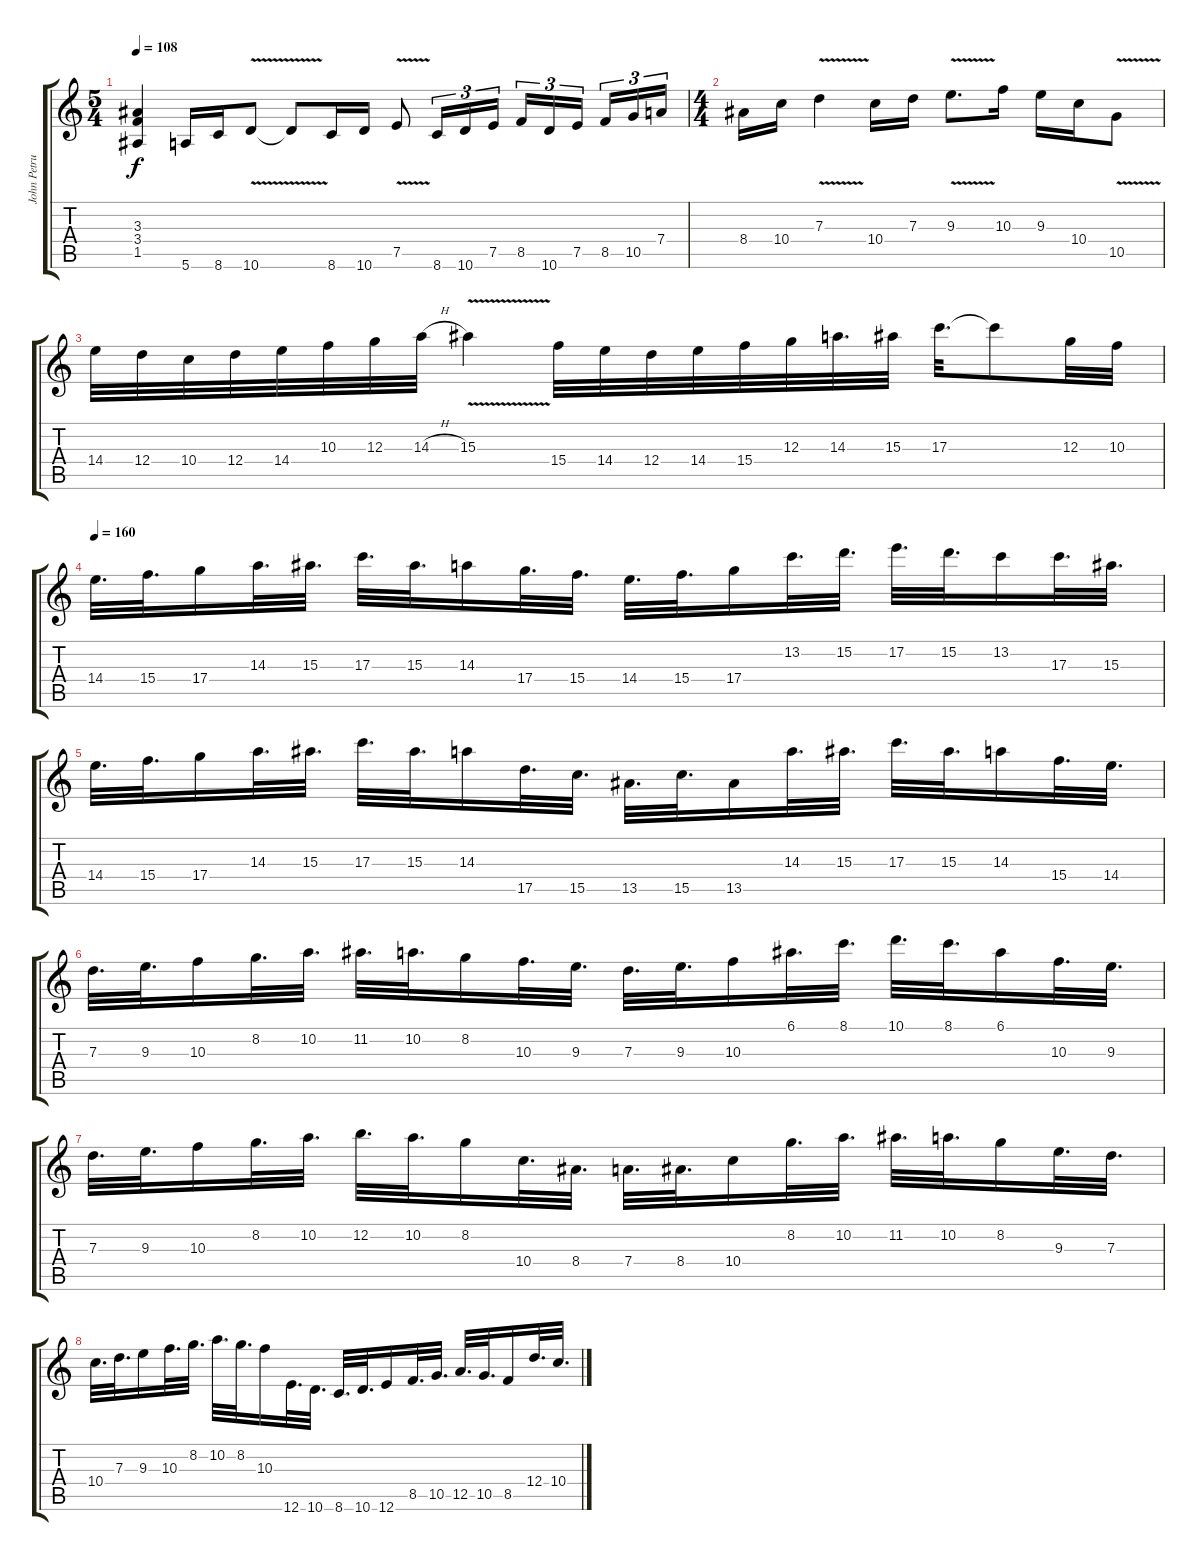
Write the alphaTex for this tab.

\track ("John Petrucci (Guitar)" "John Petru") {instrument distortionguitar}
\staff {score tabs}
\tuning (E4 B3 G3 D3 A2 E2) {hide}
\ts (5 4)
\tempo 108
\clef g2
\ks c
(3.3 3.4 1.5).4{dy f} 5.6.16 8.6.16 10.6{v}.8 10.6{t}.8 8.6.16 10.6.16 7.5{v}.8 8.6.16{tu (3 2)} 10.6.16{tu (3 2)} 7.5.16{tu (3 2)} 8.5.16{tu (3 2)} 10.6.16{tu (3 2)} 7.5.16{tu (3 2) beam splitsecondary} 8.5.16{tu (3 2)} 10.5.16{tu (3 2)} 7.4.16{tu (3 2)} |
\ts (4 4)
8.4.16 10.4.16 7.3{v}.4 10.4.16 7.3.16 9.3{v}.8{d} 10.3.16 9.3.16 10.4.16 10.5{v}.8 |
14.4.32 12.4.32 10.4.32 12.4.32 14.4.32 10.3.32 12.3.32 14.3{h}.32 15.3{v}.4 15.4.32 14.4.32 12.4.32 14.4.32 15.4.32 12.3.32 14.3.32{d} 15.3.32 17.3.32{d} 17.3{t}.8 12.3.32 10.3.32 |
\tempo 160
14.4.32{d} 15.4.32{d} 17.4.16 14.3.32{d} 15.3.32{d} 17.3.32{d} 15.3.32{d} 14.3.16 17.4.32{d} 15.4.32{d} 14.4.32{d} 15.4.32{d} 17.4.16 13.2.32{d} 15.2.32{d} 17.2.32{d} 15.2.32{d} 13.2.16 17.3.32{d} 15.3.32{d} |
14.4.32{d} 15.4.32{d} 17.4.16 14.3.32{d} 15.3.32{d} 17.3.32{d} 15.3.32{d} 14.3.16 17.5.32{d} 15.5.32{d} 13.5.32{d} 15.5.32{d} 13.5.16 14.3.32{d} 15.3.32{d} 17.3.32{d} 15.3.32{d} 14.3.16 15.4.32{d} 14.4.32{d} |
7.3.32{d} 9.3.32{d} 10.3.16 8.2.32{d} 10.2.32{d} 11.2.32{d} 10.2.32{d} 8.2.16 10.3.32{d} 9.3.32{d} 7.3.32{d} 9.3.32{d} 10.3.16 6.1.32{d} 8.1.32{d} 10.1.32{d} 8.1.32{d} 6.1.16 10.3.32{d} 9.3.32{d} |
7.3.32{d} 9.3.32{d} 10.3.16 8.2.32{d} 10.2.32{d} 12.2.32{d} 10.2.32{d} 8.2.16 10.4.32{d} 8.4.32{d} 7.4.32{d} 8.4.32{d} 10.4.16 8.2.32{d} 10.2.32{d} 11.2.32{d} 10.2.32{d} 8.2.16 9.3.32{d} 7.3.32{d} |
10.4.32{d} 7.3.32{d} 9.3.16 10.3.32{d} 8.2.32{d} 10.2.32{d} 8.2.32{d} 10.3.16 12.6.32{d} 10.6.32{d} 8.6.32{d} 10.6.32{d} 12.6.16 8.5.32{d} 10.5.32{d} 12.5.32{d} 10.5.32{d} 8.5.16 12.4.32{d} 10.4.32{d}
